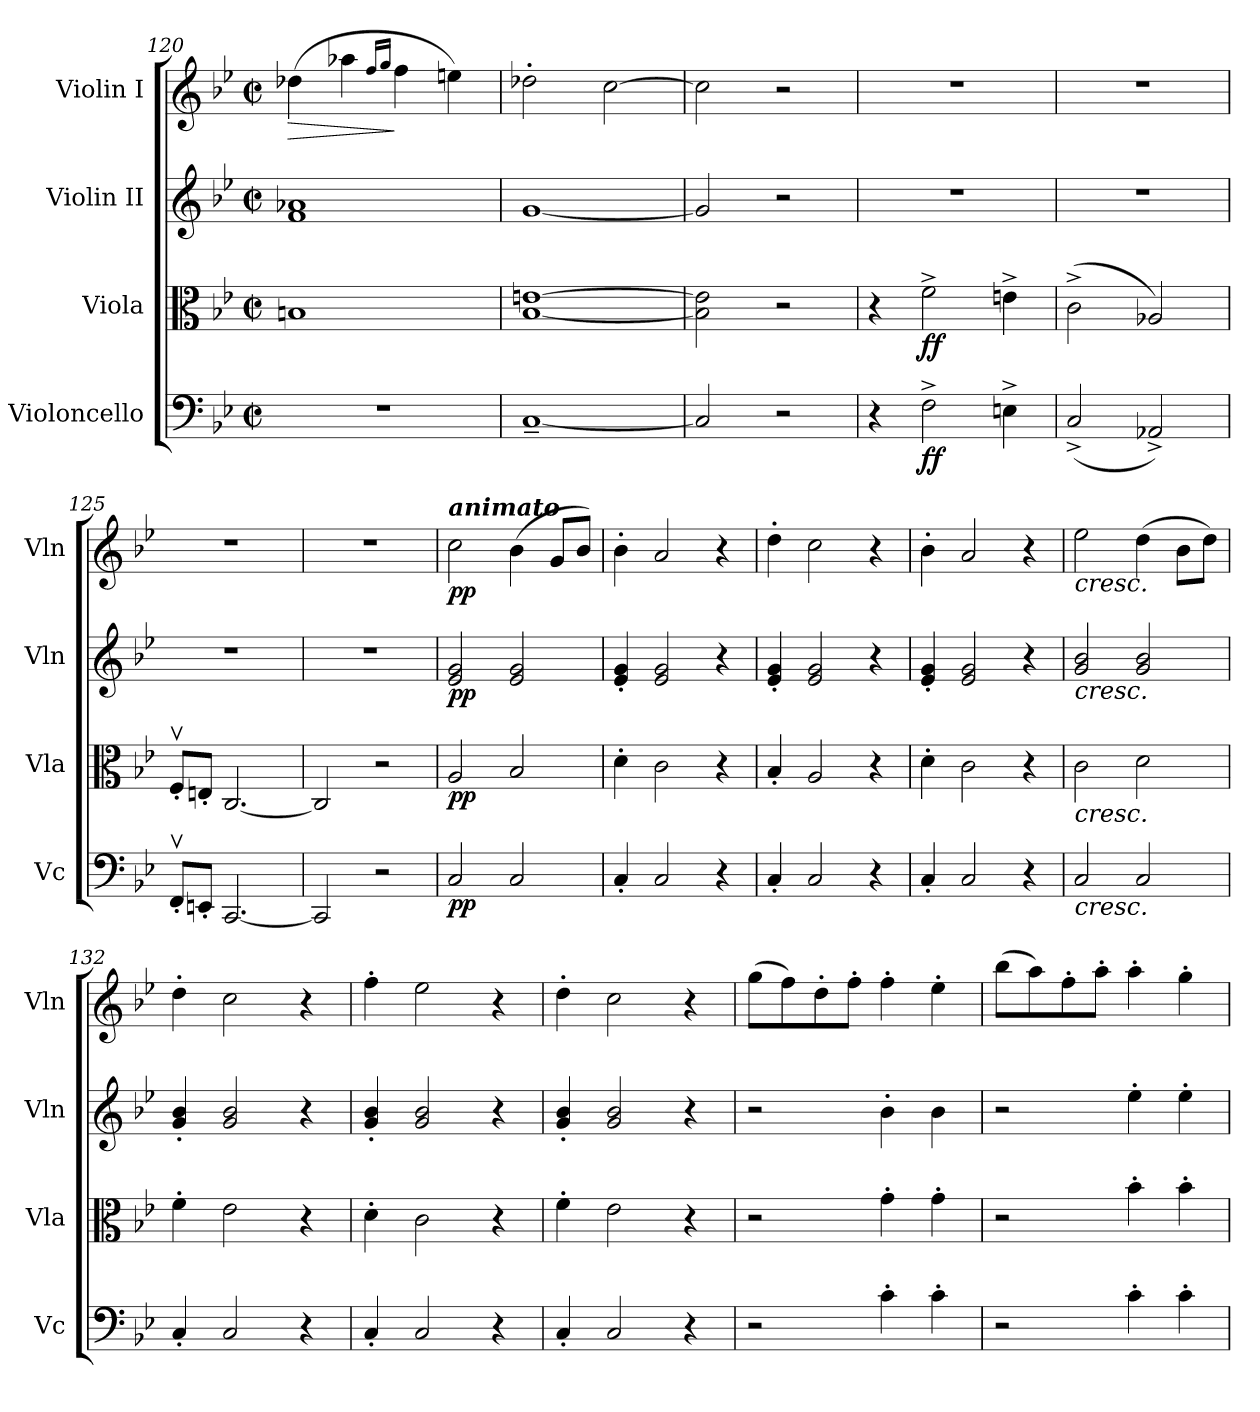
**kern	**dynam	**kern	**dynam	**kern	**dynam	**kern	**dynam
*part4	*part4	*part3	*part3	*part2	*part2	*part1	*part1
*staff4	*staff4	*staff3	*staff3	*staff2	*staff2	*staff1	*staff1
*I"Violoncello	*	*I"Viola	*	*I"Violin II	*	*I"Violin I	*
*I'Vc	*	*I'Vla	*	*I'Vln	*	*I'Vln	*
*clefF4	*	*clefC3	*	*clefG2	*	*clefG2	*
*k[b-e-]	*	*k[b-e-]	*	*k[b-e-]	*	*k[b-e-]	*
*M2/2	*	*M2/2	*	*M2/2	*	*M2/2	*
*met(c|)	*	*met(c|)	*	*met(c|)	*	*met(c|)	*
=120	=120	=120	=120	=120	=120	=120	=120
!	!	!	!	!	!	!	!LO:HP:b
1r	.	1Bn	.	1f 1a-X	.	(>4dd-X\	>
.	.	.	.	.	.	4aa-X\	.
.	.	.	.	.	.	16qff/LL	.
.	.	.	.	.	.	16qgg/JJ	.
.	.	.	.	.	.	4ff\	]
.	.	.	.	.	.	4een\)	.
!!LO:LB:g=z
=121	=121	=121	=121	=121	=121	=121	=121
[1C~	.	[1B- [1en	.	[1g	.	2dd-X'\	.
.	.	.	.	.	.	[2cc\	.
=122	=122	=122	=122	=122	=122	=122	=122
2C/]	.	2B-\] 2e\]	.	2g/]	.	2cc\]	.
2r	.	2r	.	2r	.	2r	.
=123	=123	=123	=123	=123	=123	=123	=123
4r	.	4r	.	1r	.	1r	.
!	!LO:DY:b	!	!LO:DY:b	!	!	!	!
2F^\	ff	2f^\	ff	.	.	.	.
4En^\	.	4en^\	.	.	.	.	.
=124	=124	=124	=124	=124	=124	=124	=124
(<2C^/	.	(>2c^\	.	1r	.	1r	.
2AA-X^/)	.	2A-X/)	.	.	.	.	.
=125	=125	=125	=125	=125	=125	=125	=125
8FFv'/L	.	8Fv'/L	.	1r	.	1r	.
8EEn'/J	.	8En'/J	.	.	.	.	.
[2.CC/	.	[2.C/	.	.	.	.	.
=126	=126	=126	=126	=126	=126	=126	=126
2CC/]	.	2C/]	.	1r	.	1r	.
2r	.	2r	.	.	.	.	.
=127	=127	=127	=127	=127	=127	=127	=127
*	*	*	*	*	*	*MM240	*
!	!	!	!	!	!	!LO:TX:Bi:t=animato	!
!	!LO:DY:b	!	!LO:DY:b	!	!LO:DY:b	!	!LO:DY:b
2C/	pp	2A/	pp	2e-/ 2g/	pp	2cc\	pp
2C/	.	2B-/	.	2e-/ 2g/	.	(>4b-\	.
.	.	.	.	.	.	8g/L	.
.	.	.	.	.	.	8b-/J)	.
=128	=128	=128	=128	=128	=128	=128	=128
4C'/	.	4d'\	.	4e-/' 4g/'	.	4b-'\	.
2C/	.	2c\	.	2e-/ 2g/	.	2a/	.
4r	.	4r	.	4r	.	4r	.
!!LO:PB:g=z
=129	=129	=129	=129	=129	=129	=129	=129
4C'/	.	4B-'/	.	4e-/' 4g/'	.	4dd'\	.
2C/	.	2A/	.	2e-/ 2g/	.	2cc\	.
4r	.	4r	.	4r	.	4r	.
=130	=130	=130	=130	=130	=130	=130	=130
4C'/	.	4d'\	.	4e-/' 4g/'	.	4b-'\	.
2C/	.	2c\	.	2e-/ 2g/	.	2a/	.
4r	.	4r	.	4r	.	4r	.
=131	=131	=131	=131	=131	=131	=131	=131
!	!	!	!	!	!	!LO:TX:b:i:t=cresc.	!
!	!	!	!	!LO:TX:b:i:t=cresc.	!	!	!
!	!	!LO:TX:b:i:t=cresc.	!	!	!	!	!
!LO:TX:b:i:t=cresc.	!	!	!	!	!	!	!
2C/	.	2c\	.	2g/ 2b-/	.	2ee-\	.
2C/	.	2d\	.	2g/ 2b-/	.	(>4dd\	.
.	.	.	.	.	.	8b-\L	.
.	.	.	.	.	.	8dd\J)	.
=132	=132	=132	=132	=132	=132	=132	=132
4C'/	.	4f'\	.	4g/' 4b-/'	.	4dd'\	.
2C/	.	2e-\	.	2g/ 2b-/	.	2cc\	.
4r	.	4r	.	4r	.	4r	.
=133	=133	=133	=133	=133	=133	=133	=133
4C'/	.	4d'\	.	4g/' 4b-/'	.	4ff'\	.
2C/	.	2c\	.	2g/ 2b-/	.	2ee-\	.
4r	.	4r	.	4r	.	4r	.
=134	=134	=134	=134	=134	=134	=134	=134
4C'/	.	4f'\	.	4g/' 4b-/'	.	4dd'\	.
2C/	.	2e-\	.	2g/ 2b-/	.	2cc\	.
4r	.	4r	.	4r	.	4r	.
=135	=135	=135	=135	=135	=135	=135	=135
2r	.	2r	.	2r	.	(>8gg\L	.
.	.	.	.	.	.	8ff\)	.
.	.	.	.	.	.	8dd'\	.
.	.	.	.	.	.	8ff'\J	.
4c'\	.	4g'\	.	4b-'\	.	4ff'\	.
4c'\	.	4g'\	.	4b-\	.	4ee-'\	.
!!LO:LB:g=z
=136	=136	=136	=136	=136	=136	=136	=136
2r	.	2r	.	2r	.	(>8bb-\L	.
.	.	.	.	.	.	8aa\)	.
.	.	.	.	.	.	8ff'\	.
.	.	.	.	.	.	8aa'\J	.
4c'\	.	4b-'\	.	4ee-'\	.	4aa'\	.
4c'\	.	4b-'\	.	4ee-'\	.	4gg'\	.
=	=	=	=	=	=	=	=
*-	*-	*-	*-	*-	*-	*-	*-
